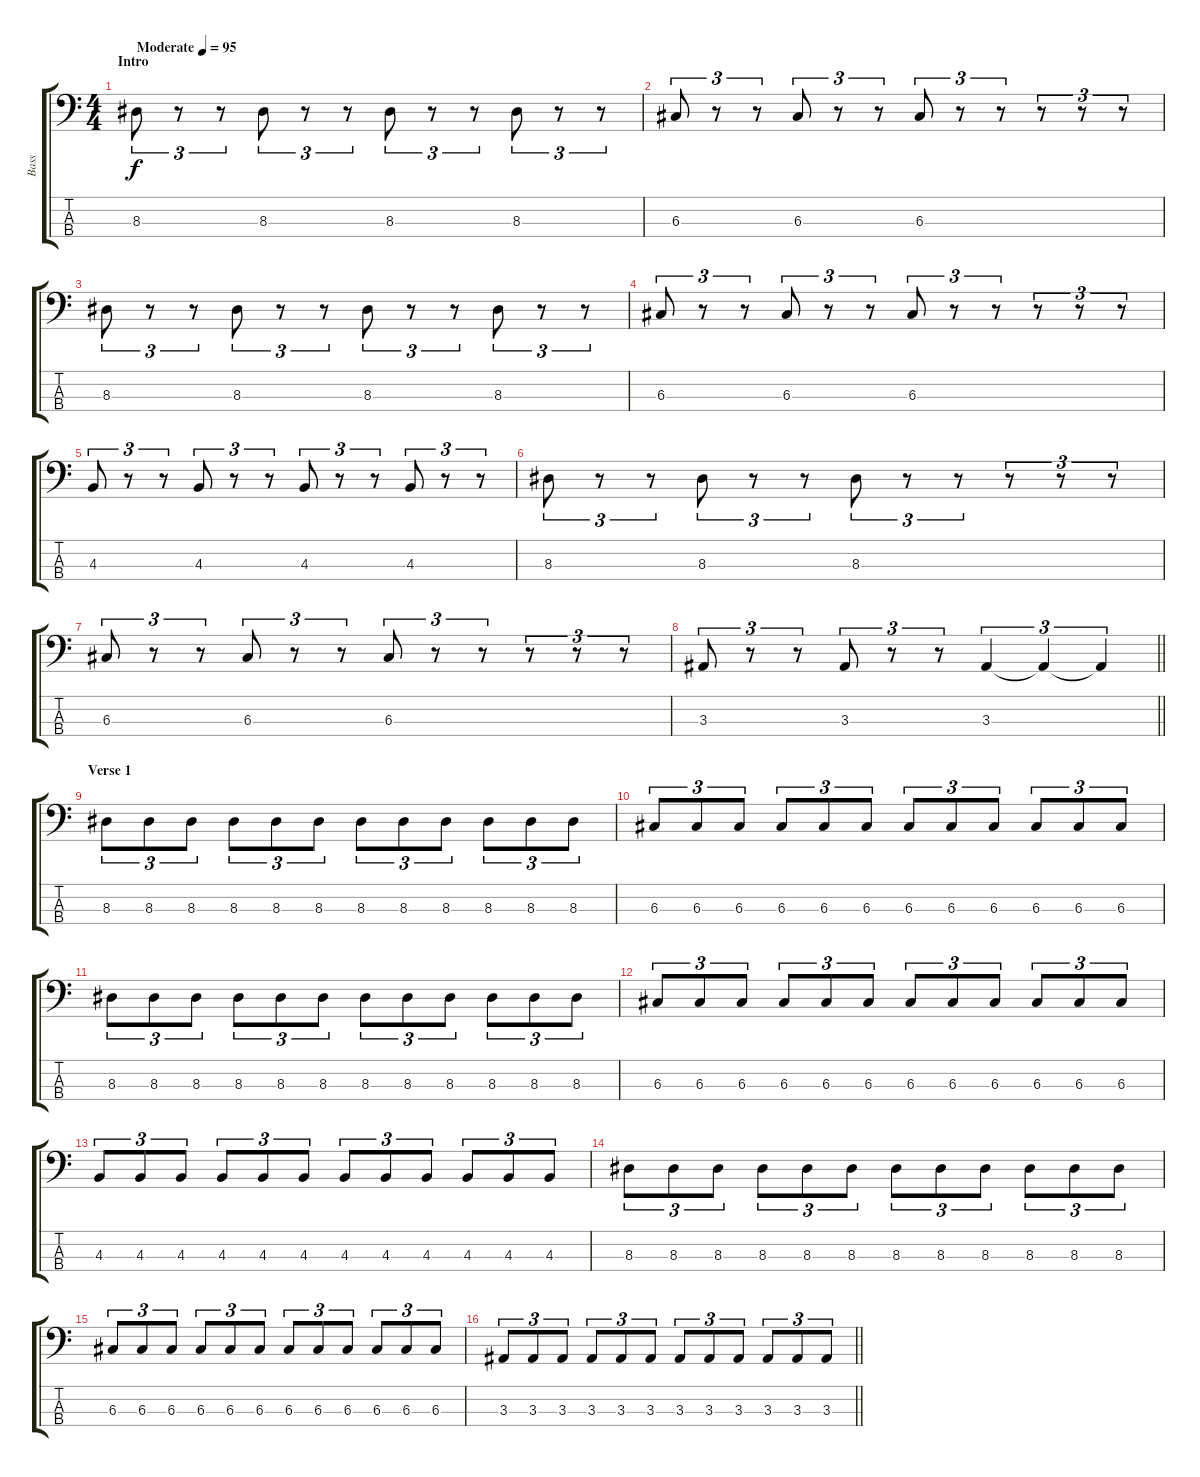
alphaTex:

\track ("Bass" "Bass") {instrument electricbasspick}
\staff {score tabs}
\tuning (F2 C2 G1 D1) {hide}
\ts (4 4)
\section ("" "Intro")
\tempo (95 "Moderate")
\clef f4
\ks c
8.3.8{tu (3 2) dy f instrument electricbasspick} r.8{tu (3 2)} r.8{tu (3 2)} 8.3.8{tu (3 2)} r.8{tu (3 2)} r.8{tu (3 2)} 8.3.8{tu (3 2)} r.8{tu (3 2)} r.8{tu (3 2)} 8.3.8{tu (3 2)} r.8{tu (3 2)} r.8{tu (3 2)} |
6.3.8{tu (3 2)} r.8{tu (3 2)} r.8{tu (3 2)} 6.3.8{tu (3 2)} r.8{tu (3 2)} r.8{tu (3 2)} 6.3.8{tu (3 2)} r.8{tu (3 2)} r.8{tu (3 2)} r.8{tu (3 2)} r.8{tu (3 2)} r.8{tu (3 2)} |
8.3.8{tu (3 2)} r.8{tu (3 2)} r.8{tu (3 2)} 8.3.8{tu (3 2)} r.8{tu (3 2)} r.8{tu (3 2)} 8.3.8{tu (3 2)} r.8{tu (3 2)} r.8{tu (3 2)} 8.3.8{tu (3 2)} r.8{tu (3 2)} r.8{tu (3 2)} |
6.3.8{tu (3 2)} r.8{tu (3 2)} r.8{tu (3 2)} 6.3.8{tu (3 2)} r.8{tu (3 2)} r.8{tu (3 2)} 6.3.8{tu (3 2)} r.8{tu (3 2)} r.8{tu (3 2)} r.8{tu (3 2)} r.8{tu (3 2)} r.8{tu (3 2)} |
4.3.8{tu (3 2)} r.8{tu (3 2)} r.8{tu (3 2)} 4.3.8{tu (3 2)} r.8{tu (3 2)} r.8{tu (3 2)} 4.3.8{tu (3 2)} r.8{tu (3 2)} r.8{tu (3 2)} 4.3.8{tu (3 2)} r.8{tu (3 2)} r.8{tu (3 2)} |
8.3.8{tu (3 2)} r.8{tu (3 2)} r.8{tu (3 2)} 8.3.8{tu (3 2)} r.8{tu (3 2)} r.8{tu (3 2)} 8.3.8{tu (3 2)} r.8{tu (3 2)} r.8{tu (3 2)} r.8{tu (3 2)} r.8{tu (3 2)} r.8{tu (3 2)} |
6.3.8{tu (3 2)} r.8{tu (3 2)} r.8{tu (3 2)} 6.3.8{tu (3 2)} r.8{tu (3 2)} r.8{tu (3 2)} 6.3.8{tu (3 2)} r.8{tu (3 2)} r.8{tu (3 2)} r.8{tu (3 2)} r.8{tu (3 2)} r.8{tu (3 2)} |
\barLineRight lightlight
3.3.8{tu (3 2)} r.8{tu (3 2)} r.8{tu (3 2)} 3.3.8{tu (3 2)} r.8{tu (3 2)} r.8{tu (3 2)} 3.3.4{tu (3 2)} 3.3{t}.4{tu (3 2)} 3.3{t}.4{tu (3 2)} |
\section ("" "Verse 1")
8.3.8{tu (3 2)} 8.3.8{tu (3 2)} 8.3.8{tu (3 2)} 8.3.8{tu (3 2)} 8.3.8{tu (3 2)} 8.3.8{tu (3 2)} 8.3.8{tu (3 2)} 8.3.8{tu (3 2)} 8.3.8{tu (3 2)} 8.3.8{tu (3 2)} 8.3.8{tu (3 2)} 8.3.8{tu (3 2)} |
6.3.8{tu (3 2)} 6.3.8{tu (3 2)} 6.3.8{tu (3 2)} 6.3.8{tu (3 2)} 6.3.8{tu (3 2)} 6.3.8{tu (3 2)} 6.3.8{tu (3 2)} 6.3.8{tu (3 2)} 6.3.8{tu (3 2)} 6.3.8{tu (3 2)} 6.3.8{tu (3 2)} 6.3.8{tu (3 2)} |
8.3.8{tu (3 2)} 8.3.8{tu (3 2)} 8.3.8{tu (3 2)} 8.3.8{tu (3 2)} 8.3.8{tu (3 2)} 8.3.8{tu (3 2)} 8.3.8{tu (3 2)} 8.3.8{tu (3 2)} 8.3.8{tu (3 2)} 8.3.8{tu (3 2)} 8.3.8{tu (3 2)} 8.3.8{tu (3 2)} |
6.3.8{tu (3 2)} 6.3.8{tu (3 2)} 6.3.8{tu (3 2)} 6.3.8{tu (3 2)} 6.3.8{tu (3 2)} 6.3.8{tu (3 2)} 6.3.8{tu (3 2)} 6.3.8{tu (3 2)} 6.3.8{tu (3 2)} 6.3.8{tu (3 2)} 6.3.8{tu (3 2)} 6.3.8{tu (3 2)} |
4.3.8{tu (3 2)} 4.3.8{tu (3 2)} 4.3.8{tu (3 2)} 4.3.8{tu (3 2)} 4.3.8{tu (3 2)} 4.3.8{tu (3 2)} 4.3.8{tu (3 2)} 4.3.8{tu (3 2)} 4.3.8{tu (3 2)} 4.3.8{tu (3 2)} 4.3.8{tu (3 2)} 4.3.8{tu (3 2)} |
8.3.8{tu (3 2)} 8.3.8{tu (3 2)} 8.3.8{tu (3 2)} 8.3.8{tu (3 2)} 8.3.8{tu (3 2)} 8.3.8{tu (3 2)} 8.3.8{tu (3 2)} 8.3.8{tu (3 2)} 8.3.8{tu (3 2)} 8.3.8{tu (3 2)} 8.3.8{tu (3 2)} 8.3.8{tu (3 2)} |
6.3.8{tu (3 2)} 6.3.8{tu (3 2)} 6.3.8{tu (3 2)} 6.3.8{tu (3 2)} 6.3.8{tu (3 2)} 6.3.8{tu (3 2)} 6.3.8{tu (3 2)} 6.3.8{tu (3 2)} 6.3.8{tu (3 2)} 6.3.8{tu (3 2)} 6.3.8{tu (3 2)} 6.3.8{tu (3 2)} |
\barLineRight lightlight
3.3.8{tu (3 2)} 3.3.8{tu (3 2)} 3.3.8{tu (3 2)} 3.3.8{tu (3 2)} 3.3.8{tu (3 2)} 3.3.8{tu (3 2)} 3.3.8{tu (3 2)} 3.3.8{tu (3 2)} 3.3.8{tu (3 2)} 3.3.8{tu (3 2)} 3.3.8{tu (3 2)} 3.3.8{tu (3 2)}
